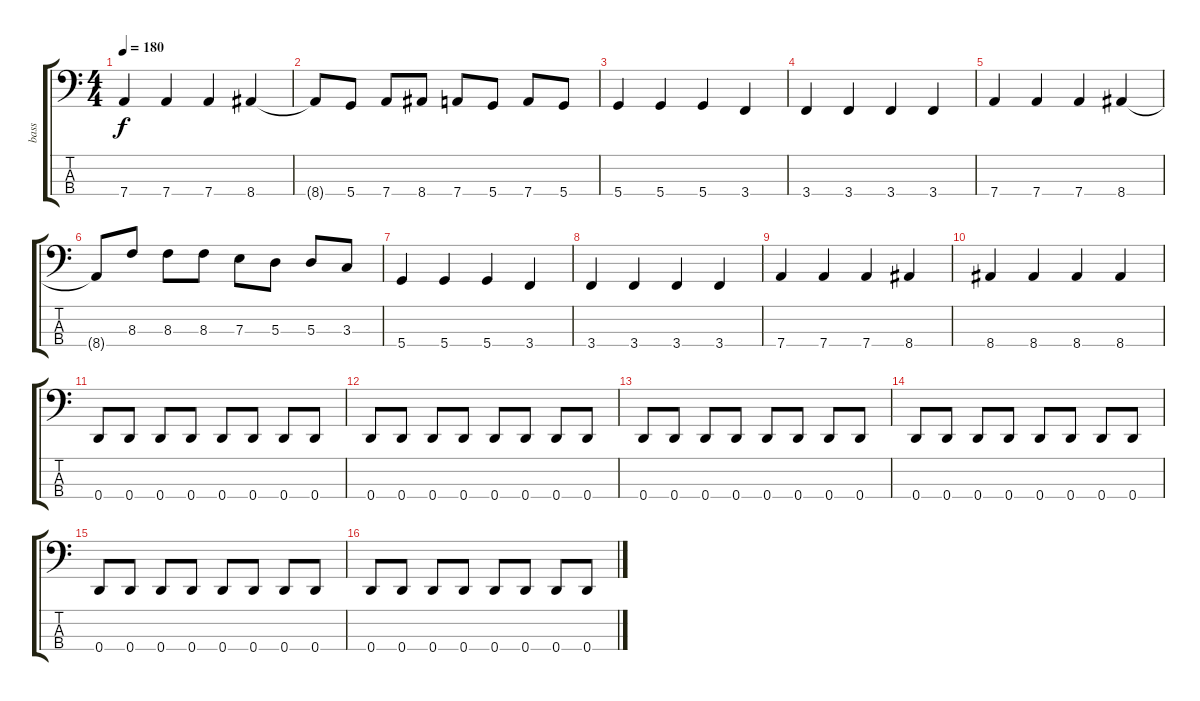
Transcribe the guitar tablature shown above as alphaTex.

\track ("bass" "bass") {instrument electricbassfinger}
\staff {score tabs}
\tuning (G2 D2 A1 D1) {hide}
\ts (4 4)
\tempo 180
\clef f4
\ks c
7.4.4{dy f} 7.4.4 7.4.4 8.4.4 |
8.4{t}.8 5.4.8 7.4.8 8.4.8 7.4.8 5.4.8 7.4.8 5.4.8 |
5.4.4 5.4.4 5.4.4 3.4.4 |
3.4.4 3.4.4 3.4.4 3.4.4 |
7.4.4 7.4.4 7.4.4 8.4.4 |
8.4{t}.8 8.3.8 8.3.8 8.3.8 7.3.8 5.3.8 5.3.8 3.3.8 |
5.4.4 5.4.4 5.4.4 3.4.4 |
3.4.4 3.4.4 3.4.4 3.4.4 |
7.4.4 7.4.4 7.4.4 8.4.4 |
8.4.4 8.4.4 8.4.4 8.4.4 |
0.4.8 0.4.8 0.4.8 0.4.8 0.4.8 0.4.8 0.4.8 0.4.8 |
0.4.8 0.4.8 0.4.8 0.4.8 0.4.8 0.4.8 0.4.8 0.4.8 |
0.4.8 0.4.8 0.4.8 0.4.8 0.4.8 0.4.8 0.4.8 0.4.8 |
0.4.8 0.4.8 0.4.8 0.4.8 0.4.8 0.4.8 0.4.8 0.4.8 |
0.4.8 0.4.8 0.4.8 0.4.8 0.4.8 0.4.8 0.4.8 0.4.8 |
0.4.8 0.4.8 0.4.8 0.4.8 0.4.8 0.4.8 0.4.8 0.4.8
